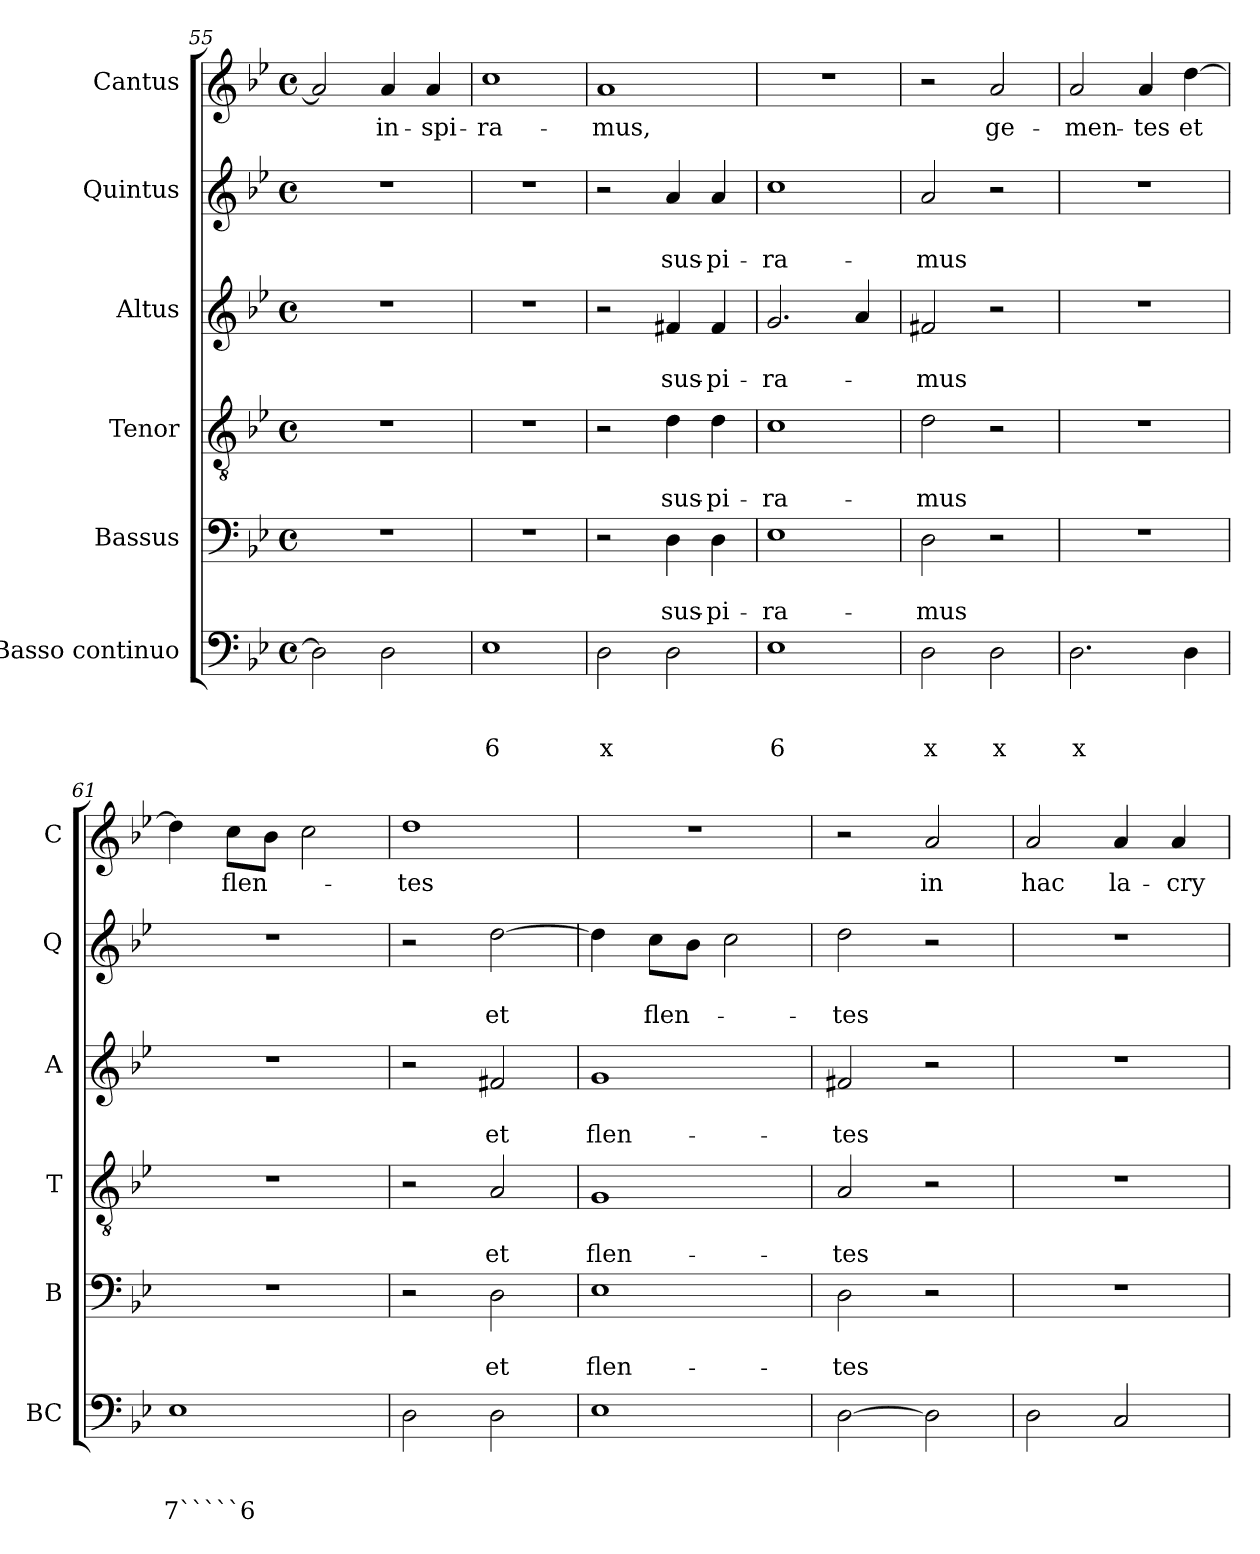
**kern	**text	**text	**text	**kern	**text	**text	**kern	**text	**text	**kern	**text	**text	**kern	**text	**text	**kern	**text
*part6	*part6	*part6	*part6	*part5	*part5	*part5	*part4	*part4	*part4	*part3	*part3	*part3	*part2	*part2	*part2	*part1	*part1
*staff6	*staff6	*staff6	*staff6	*staff5	*staff5	*staff5	*staff4	*staff4	*staff4	*staff3	*staff3	*staff3	*staff2	*staff2	*staff2	*staff1	*staff1
*I"Basso continuo	*	*	*	*I"Bassus	*	*	*I"Tenor	*	*	*I"Altus	*	*	*I"Quintus	*	*	*I"Cantus	*
*I'BC	*	*	*	*I'B	*	*	*I'T	*	*	*I'A	*	*	*I'Q	*	*	*I'C	*
*clefF4	*	*	*	*clefF4	*	*	*clefGv2	*	*	*clefG2	*	*	*clefG2	*	*	*clefG2	*
*k[b-e-]	*	*	*	*k[b-e-]	*	*	*k[b-e-]	*	*	*k[b-e-]	*	*	*k[b-e-]	*	*	*k[b-e-]	*
*B-:	*	*	*	*B-:	*	*	*B-:	*	*	*B-:	*	*	*B-:	*	*	*B-:	*
*M4/4	*	*	*	*M4/4	*	*	*M4/4	*	*	*M4/4	*	*	*M4/4	*	*	*M4/4	*
*met(c)	*	*	*	*met(c)	*	*	*met(c)	*	*	*met(c)	*	*	*met(c)	*	*	*met(c)	*
=55	=55	=55	=55	=55	=55	=55	=55	=55	=55	=55	=55	=55	=55	=55	=55	=55	=55
2D\]	.	.	.	1r	.	.	1r	.	.	1r	.	.	1r	.	.	2a/]	.
!	!	!	!	!	!	!	!	!	!	!	!	!	!	!	!	!	!LO:LY:b
2D\	.	.	.	.	.	.	.	.	.	.	.	.	.	.	.	4a/	in-
!	!	!	!	!	!	!	!	!	!	!	!	!	!	!	!	!	!LO:LY:b
.	.	.	.	.	.	.	.	.	.	.	.	.	.	.	.	4a/	-spi-
=56	=56	=56	=56	=56	=56	=56	=56	=56	=56	=56	=56	=56	=56	=56	=56	=56	=56
!	!	!	!LO:LY:b	!	!	!	!	!	!	!	!	!	!	!	!	!	!LO:LY:b
1E-	.	.	6	1r	.	.	1r	.	.	1r	.	.	1r	.	.	1cc	-ra-
=57	=57	=57	=57	=57	=57	=57	=57	=57	=57	=57	=57	=57	=57	=57	=57	=57	=57
!	!	!	!LO:LY:b	!	!	!	!	!	!	!	!	!	!	!	!	!	!LO:LY:b
2D\	.	.	x	2r	.	.	2r	.	.	2r	.	.	2r	.	.	1a	-mus,
!	!	!	!	!	!	!LO:LY:b	!	!	!LO:LY:b	!	!	!LO:LY:b	!	!	!LO:LY:b	!	!
2D\	.	.	.	4D\	.	sus-	4d\	.	sus-	4f#X/	.	sus-	4a/	.	sus-	.	.
!	!	!	!	!	!	!LO:LY:b	!	!	!LO:LY:b	!	!	!LO:LY:b	!	!	!LO:LY:b	!	!
.	.	.	.	4D\	.	-pi-	4d\	.	-pi-	4f#/	.	-pi-	4a/	.	-pi-	.	.
=58	=58	=58	=58	=58	=58	=58	=58	=58	=58	=58	=58	=58	=58	=58	=58	=58	=58
!	!	!	!LO:LY:b	!	!	!LO:LY:b	!	!	!LO:LY:b	!	!	!LO:LY:b	!	!	!LO:LY:b	!	!
1E-	.	.	6	1E-	.	-ra-	1c	.	-ra-	2.g/	.	-ra-	1cc	.	-ra-	1r	.
.	.	.	.	.	.	.	.	.	.	4a/	.	.	.	.	.	.	.
=59	=59	=59	=59	=59	=59	=59	=59	=59	=59	=59	=59	=59	=59	=59	=59	=59	=59
!	!	!	!LO:LY:b	!	!	!LO:LY:b	!	!	!LO:LY:b	!	!	!LO:LY:b	!	!	!LO:LY:b	!	!
2D\	.	.	x	2D\	.	-mus	2d\	.	-mus	2f#X/	.	-mus	2a/	.	-mus	2r	.
!	!	!	!LO:LY:b	!	!	!	!	!	!	!	!	!	!	!	!	!	!LO:LY:b
2D\	.	.	x	2r	.	.	2r	.	.	2r	.	.	2r	.	.	2a/	ge-
=60	=60	=60	=60	=60	=60	=60	=60	=60	=60	=60	=60	=60	=60	=60	=60	=60	=60
!	!	!	!LO:LY:b	!	!	!	!	!	!	!	!	!	!	!	!	!	!LO:LY:b
2.D\	.	.	x	1r	.	.	1r	.	.	1r	.	.	1r	.	.	2a/	-men-
!	!	!	!	!	!	!	!	!	!	!	!	!	!	!	!	!	!LO:LY:b
.	.	.	.	.	.	.	.	.	.	.	.	.	.	.	.	4a/	-tes
!	!	!	!	!	!	!	!	!	!	!	!	!	!	!	!	!	!LO:LY:b
4D\	.	.	.	.	.	.	.	.	.	.	.	.	.	.	.	[4dd\	et
!!LO:LB:g=z
=61	=61	=61	=61	=61	=61	=61	=61	=61	=61	=61	=61	=61	=61	=61	=61	=61	=61
!	!	!	!LO:LY:b	!	!	!	!	!	!	!	!	!	!	!	!	!	!
1E-	.	.	7`````6	1r	.	.	1r	.	.	1r	.	.	1r	.	.	4dd\]	.
!	!	!	!	!	!	!	!	!	!	!	!	!	!	!	!	!	!LO:LY:b
.	.	.	.	.	.	.	.	.	.	.	.	.	.	.	.	8cc\L	flen-
.	.	.	.	.	.	.	.	.	.	.	.	.	.	.	.	8b-\J	.
.	.	.	.	.	.	.	.	.	.	.	.	.	.	.	.	2cc\	.
=62	=62	=62	=62	=62	=62	=62	=62	=62	=62	=62	=62	=62	=62	=62	=62	=62	=62
!	!	!	!	!	!	!	!	!	!	!	!	!	!	!	!	!	!LO:LY:b
2D\	.	.	.	2r	.	.	2r	.	.	2r	.	.	2r	.	.	1dd	-tes
!	!	!	!	!	!	!LO:LY:b	!	!	!LO:LY:b	!	!	!LO:LY:b	!	!	!LO:LY:b	!	!
2D\	.	.	.	2D\	.	et	2A/	.	et	2f#X/	.	et	[2dd\	.	et	.	.
=63	=63	=63	=63	=63	=63	=63	=63	=63	=63	=63	=63	=63	=63	=63	=63	=63	=63
!	!	!	!	!	!	!LO:LY:b	!	!	!LO:LY:b	!	!	!LO:LY:b	!	!	!	!	!
1E-	.	.	.	1E-	.	flen-	1G	.	flen-	1g	.	flen-	4dd\]	.	.	1r	.
!	!	!	!	!	!	!	!	!	!	!	!	!	!	!	!LO:LY:b	!	!
.	.	.	.	.	.	.	.	.	.	.	.	.	8cc\L	.	flen-	.	.
.	.	.	.	.	.	.	.	.	.	.	.	.	8b-\J	.	.	.	.
.	.	.	.	.	.	.	.	.	.	.	.	.	2cc\	.	.	.	.
=64	=64	=64	=64	=64	=64	=64	=64	=64	=64	=64	=64	=64	=64	=64	=64	=64	=64
!	!	!	!	!	!	!LO:LY:b	!	!	!LO:LY:b	!	!	!LO:LY:b	!	!	!LO:LY:b	!	!
[2D\	.	.	.	2D\	.	-tes	2A/	.	-tes	2f#X/	.	-tes	2dd\	.	-tes	2r	.
!	!	!	!	!	!	!	!	!	!	!	!	!	!	!	!	!	!LO:LY:b
2D\]	.	.	.	2r	.	.	2r	.	.	2r	.	.	2r	.	.	2a/	in
=65	=65	=65	=65	=65	=65	=65	=65	=65	=65	=65	=65	=65	=65	=65	=65	=65	=65
!	!	!	!	!	!	!	!	!	!	!	!	!	!	!	!	!	!LO:LY:b
2D\	.	.	.	1r	.	.	1r	.	.	1r	.	.	1r	.	.	2a/	hac
!	!	!	!	!	!	!	!	!	!	!	!	!	!	!	!	!	!LO:LY:b
2C/	.	.	.	.	.	.	.	.	.	.	.	.	.	.	.	4a/	la-
!	!	!	!	!	!	!	!	!	!	!	!	!	!	!	!	!	!LO:LY:b
.	.	.	.	.	.	.	.	.	.	.	.	.	.	.	.	4a/	-cry-
=	=	=	=	=	=	=	=	=	=	=	=	=	=	=	=	=	=
*-	*-	*-	*-	*-	*-	*-	*-	*-	*-	*-	*-	*-	*-	*-	*-	*-	*-
